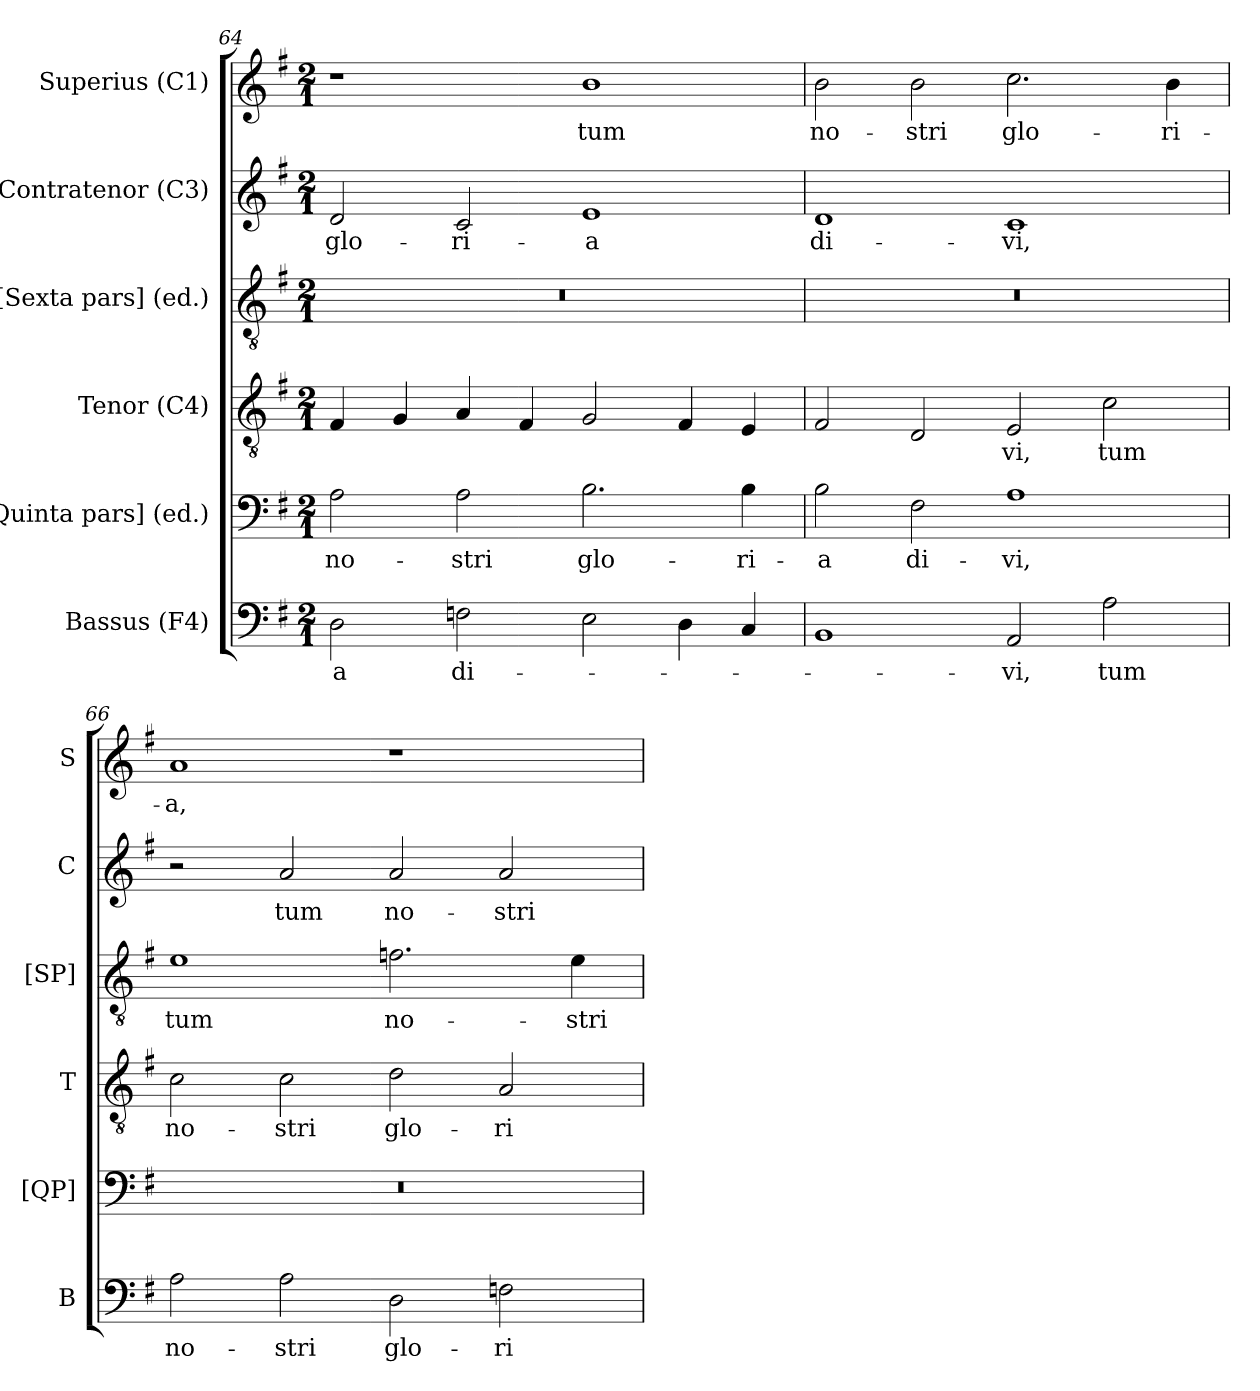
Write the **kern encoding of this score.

**kern	**text	**kern	**text	**kern	**text	**kern	**text	**kern	**text	**kern	**text
*part6	*part6	*part5	*part5	*part4	*part4	*part3	*part3	*part2	*part2	*part1	*part1
*staff6	*staff6	*staff5	*staff5	*staff4	*staff4	*staff3	*staff3	*staff2	*staff2	*staff1	*staff1
*I"Bassus (F4)	*	*I"[Quinta pars] (ed.)	*	*I"Tenor (C4)	*	*I"[Sexta pars] (ed.)	*	*I"Contratenor (C3)	*	*I"Superius (C1)	*
*I'B	*	*I'[QP]	*	*I'T	*	*I'[SP]	*	*I'C	*	*I'S	*
*clefF4	*	*clefF4	*	*clefGv2	*	*clefGv2	*	*clefG2	*	*clefG2	*
*	*	*	*	*ITrd7c12	*	*	*	*	*	*	*
*k[f#]	*	*k[f#]	*	*k[f#]	*	*k[f#]	*	*k[f#]	*	*k[f#]	*
*G:	*	*G:	*	*G:	*	*G:	*	*G:	*	*G:	*
*M2/1	*	*M2/1	*	*M2/1	*	*M2/1	*	*M2/1	*	*M2/1	*
=64	=64	=64	=64	=64	=64	=64	=64	=64	=64	=64	=64
!	!LO:LY:b:color=#000000	!	!	!	!	!	!	!	!	!	!
!	!	!	!LO:LY:b:color=#000000	!	!	!LO:N:vis=1	!	!	!	!	!
!	!	!	!	!	!	!	!	!	!LO:LY:b:color=#000000	!	!
2Di\	-a	2Ai\	no-	4FF#i/	.	0r	.	2di/	glo-	1r	.
.	.	.	.	4GGi/	.	.	.	.	.	.	.
!	!LO:LY:b:color=#000000	!	!	!	!	!	!	!	!	!	!
!	!	!	!LO:LY:b:color=#000000	!	!	!	!	!	!	!	!
!	!	!	!	!	!	!	!	!	!LO:LY:b:color=#000000	!	!
2Fni\	di-	2Ai\	-stri	4AAi/	.	.	.	2ci/	-ri-	.	.
.	.	.	.	4FF#i/	.	.	.	.	.	.	.
!	!	!	!LO:LY:b:color=#000000	!	!	!	!	!	!	!	!
!	!	!	!	!	!	!	!	!	!LO:LY:b:color=#000000	!	!
!	!	!	!	!	!	!	!	!	!	!	!LO:LY:b:color=#000000
2Ei\	.	2.Bi\	glo-	2GGi/	.	.	.	1ei	-a	1bi	tum
4Di\	.	.	.	4FF#i/	.	.	.	.	.	.	.
!	!	!	!LO:LY:b:color=#000000	!	!	!	!	!	!	!	!
4Ci/	.	4Bi\	-ri-	4EEi/	.	.	.	.	.	.	.
!!LO:LB:g=z
=65	=65	=65	=65	=65	=65	=65	=65	=65	=65	=65	=65
!	!	!	!LO:LY:b:color=#000000	!	!	!LO:N:vis=1	!	!	!	!	!
!	!	!	!	!	!	!	!	!	!LO:LY:b:color=#000000	!	!
!	!	!	!	!	!	!	!	!	!	!	!LO:LY:b:color=#000000
1BBi	.	2Bi\	-a	2FF#i/	.	0r	.	1di	di-	2bi\	no-
!	!	!	!LO:LY:b:color=#000000	!	!	!	!	!	!	!	!
!	!	!	!	!	!	!	!	!	!	!	!LO:LY:b:color=#000000
.	.	2F#i\	di-	2DDi/	.	.	.	.	.	2bi\	-stri
!	!LO:LY:b:color=#000000	!	!	!	!	!	!	!	!	!	!
!	!	!	!LO:LY:b:color=#000000	!	!	!	!	!	!	!	!
!	!	!	!	!	!LO:LY:b:color=#000000	!	!	!	!	!	!
!	!	!	!	!	!	!	!	!	!LO:LY:b:color=#000000	!	!
!	!	!	!	!	!	!	!	!	!	!	!LO:LY:b:color=#000000
2AAi/	-vi,	1Ai	-vi,	2EEi/	-vi,	.	.	1ci	-vi,	2.cci\	glo-
!	!LO:LY:b:color=#000000	!	!	!	!	!	!	!	!	!	!
!	!	!	!	!	!LO:LY:b:color=#000000	!	!	!	!	!	!
2Ai\	tum	.	.	2Ci\	tum	.	.	.	.	.	.
!	!	!	!	!	!	!	!	!	!	!	!LO:LY:b:color=#000000
.	.	.	.	.	.	.	.	.	.	4bi\	-ri-
=66	=66	=66	=66	=66	=66	=66	=66	=66	=66	=66	=66
!	!LO:LY:b:color=#000000	!LO:N:vis=1	!	!	!	!	!	!	!	!	!
!	!	!	!	!	!LO:LY:b:color=#000000	!	!	!	!	!	!
!	!	!	!	!	!	!	!LO:LY:b:color=#000000	!	!	!	!
!	!	!	!	!	!	!	!	!	!	!	!LO:LY:b:color=#000000
2Ai\	no-	0r	.	2Ci\	no-	1ei	tum	2r	.	1ai	-a,
!	!LO:LY:b:color=#000000	!	!	!	!	!	!	!	!	!	!
!	!	!	!	!	!LO:LY:b:color=#000000	!	!	!	!	!	!
!	!	!	!	!	!	!	!	!	!LO:LY:b:color=#000000	!	!
2Ai\	-stri	.	.	2Ci\	-stri	.	.	2ai/	tum	.	.
!	!LO:LY:b:color=#000000	!	!	!	!	!	!	!	!	!	!
!	!	!	!	!	!LO:LY:b:color=#000000	!	!	!	!	!	!
!	!	!	!	!	!	!	!LO:LY:b:color=#000000	!	!	!	!
!	!	!	!	!	!	!	!	!	!LO:LY:b:color=#000000	!	!
2Di\	glo-	.	.	2Di\	glo-	2.fni\	no-	2ai/	no-	1r	.
!	!LO:LY:b:color=#000000	!	!	!	!	!	!	!	!	!	!
!	!	!	!	!	!LO:LY:b:color=#000000	!	!	!	!	!	!
!	!	!	!	!	!	!	!	!	!LO:LY:b:color=#000000	!	!
2Fni\	-ri-	.	.	2AAi/	-ri-	.	.	2ai/	-stri	.	.
!	!	!	!	!	!	!	!LO:LY:b:color=#000000	!	!	!	!
.	.	.	.	.	.	4ei\	-stri	.	.	.	.
=	=	=	=	=	=	=	=	=	=	=	=
*-	*-	*-	*-	*-	*-	*-	*-	*-	*-	*-	*-
